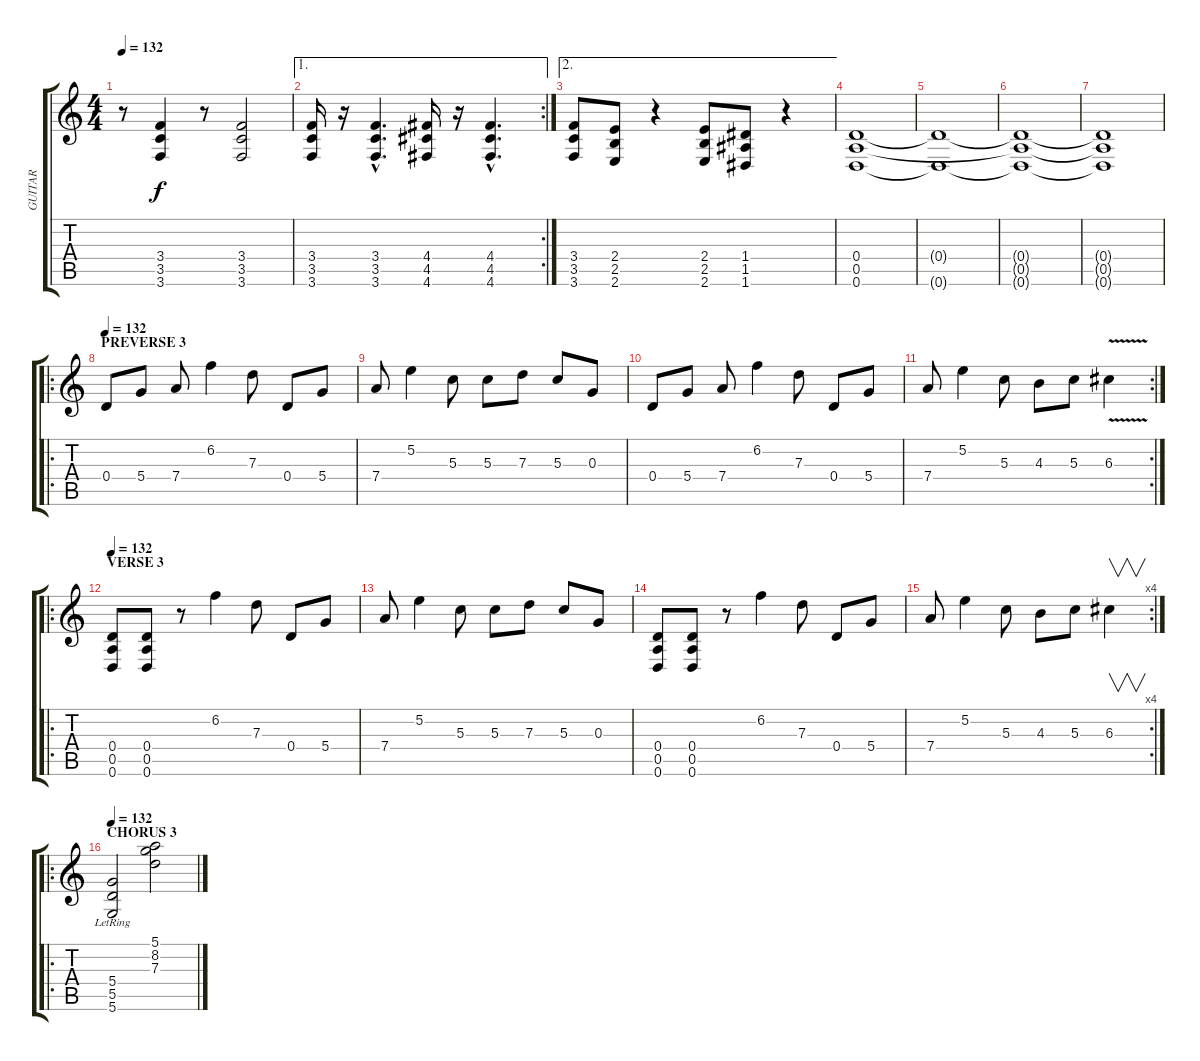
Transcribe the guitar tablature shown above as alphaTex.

\track ("GUITAR" "GUITAR") {instrument electricguitarjazz}
\staff {score tabs}
\tuning (E4 B3 G3 D3 A2 D2) {hide}
\ts (4 4)
\tempo 132
\clef g2
\ks c
r.8{dy f} (3.4 3.5 3.6).4 r.8 (3.4 3.5 3.6).2 |
\ae 1
\rc 2
(3.4 3.5 3.6).16 r.16 (3.4{hac} 3.5{hac} 3.6{hac}).4{d} (4.4 4.5 4.6).16 r.16 (4.4{hac} 4.5{hac} 4.6{hac}).4{d} |
\ae 2
(3.4 3.5 3.6).8 (2.4 2.5 2.6).8 r.4 (2.4 2.5 2.6).8 (1.4 1.5 1.6).8 r.4 |
(0.4 0.5 0.6).1 |
(0.4{t} 0.6{t}).1 |
(0.4{t} 0.5{t} 0.6{t}).1 |
(0.4{t} 0.5{t} 0.6{t}).1 |
\ro
\section ("" "PREVERSE 3")
\tempo 132
0.4.8{instrument distortionguitar} 5.4.8 7.4.8 6.2.4 7.3.8 0.4.8 5.4.8 |
7.4.8 5.2.4 5.3.8 5.3.8 7.3.8 5.3.8 0.3.8 |
0.4.8 5.4.8 7.4.8 6.2.4 7.3.8 0.4.8 5.4.8 |
\rc 2
7.4.8 5.2.4 5.3.8 4.3.8 5.3.8 6.3{v}.4 |
\ro
\section ("" "VERSE 3")
\tempo 132
(0.4 0.5 0.6).8{instrument distortionguitar} (0.4 0.5 0.6).8 r.8 6.2.4 7.3.8 0.4.8 5.4.8 |
7.4.8 5.2.4 5.3.8 5.3.8 7.3.8 5.3.8 0.3.8 |
(0.4 0.5 0.6).8 (0.4 0.5 0.6).8 r.8 6.2.4 7.3.8 0.4.8 5.4.8 |
\rc 4
7.4.8 5.2.4 5.3.8 4.3.8 5.3.8 6.3.4{v} |
\ro
\section ("" "CHORUS 3")
\tempo 132
(5.4{lr} 5.5{lr} 5.6{lr}).2{instrument distortionguitar} (5.1 8.2 7.3).2
